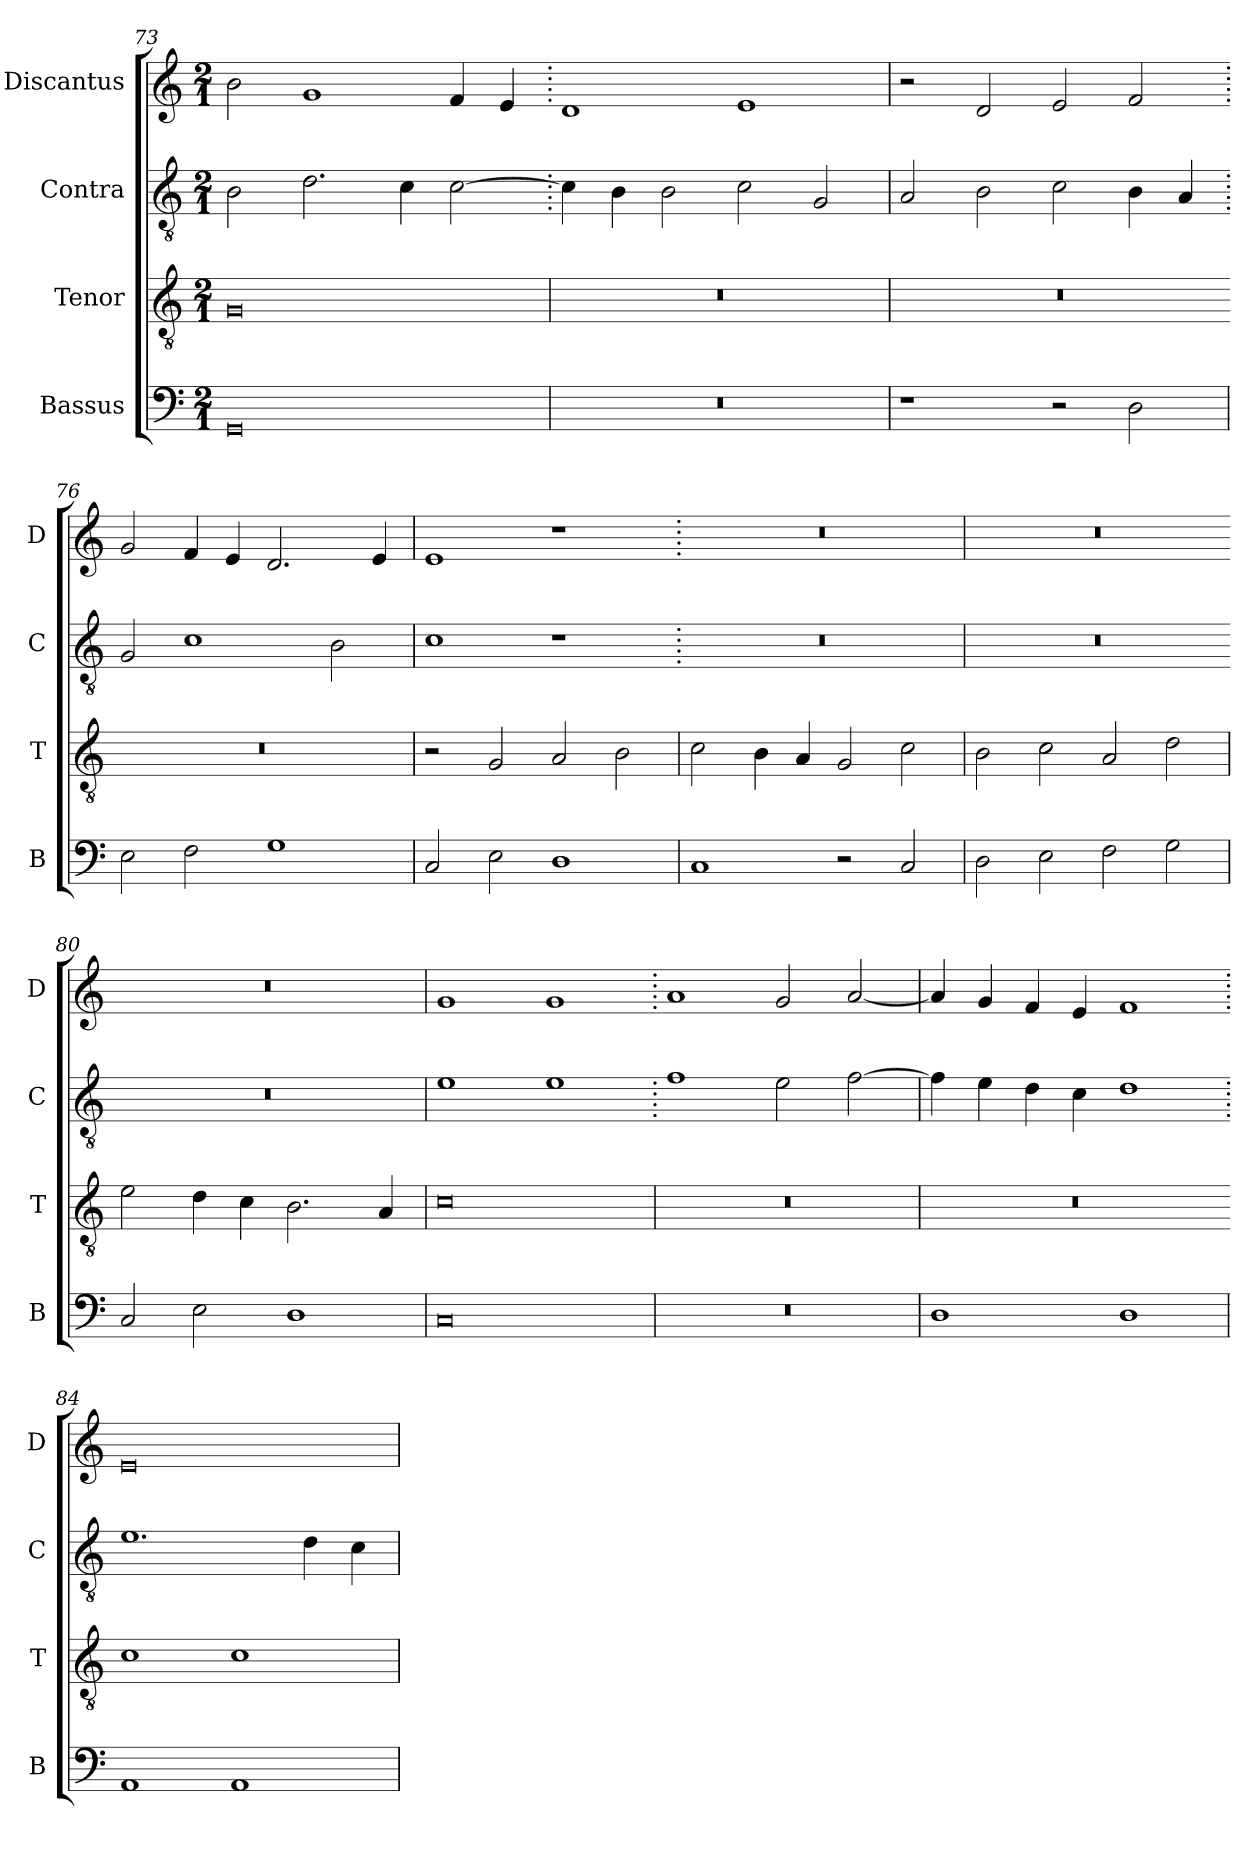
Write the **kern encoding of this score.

**kern	**kern	**kern	**kern
*part4	*part3	*part2	*part1
*staff4	*staff3	*staff2	*staff1
*I"Bassus	*I"Tenor	*I"Contra	*I"Discantus
*I'B	*I'T	*I'C	*I'D
*clefF4	*clefGv2	*clefGv2	*clefG2
*k[]	*k[]	*k[]	*k[]
*M2/1	*M2/1	*M2/1	*M2/1
=73	=73	=73	=73
0GG	0G	2B\	2b\
.	.	2.d\	1g
.	.	4c\	.
.	.	[2c\	4f/
.	.	.	4e/
=74	=74	=74.	=74.
0r	0r	4c\]	1d
.	.	4B\	.
.	.	2B\	.
.	.	2c\	1e
.	.	2G/	.
=75	=75	=75	=75
1r	0r	2A/	2r
.	.	2B\	2d/
2r	.	2c\	2e/
2D\	.	4B\	2f/
.	.	4A/	.
=76	=76	=76.	=76.
2E\	0r	2G/	2g/
2F\	.	1c	4f/
.	.	.	4e/
1G	.	.	2.d/
.	.	2B\	.
.	.	.	4e/
=77	=77	=77	=77
2C/	2r	1c	1e
2E\	2G/	.	.
1D	2A/	1r	1r
.	2B\	.	.
=78	=78	=78.	=78.
1C	2c\	0r	0r
.	4B\	.	.
.	4A/	.	.
2r	2G/	.	.
2C/	2c\	.	.
=79	=79	=79	=79
2D\	2B\	0r	0r
2E\	2c\	.	.
2F\	2A/	.	.
2G\	2d\	.	.
=80	=80	=80.	=80.
2C/	2e\	0r	0r
2E\	4d\	.	.
.	4c\	.	.
1D	2.B\	.	.
.	4A/	.	.
=81	=81	=81	=81
0C	0c	1e	1g
.	.	1e	1g
=82	=82	=82.	=82.
0r	0r	1f	1a
.	.	2e\	2g/
.	.	[2f\	[2a/
=83	=83	=83	=83
1D	0r	4f\]	4a/]
.	.	4e\	4g/
.	.	4d\	4f/
.	.	4c\	4e/
1D	.	1d	1f
=84	=84	=84.	=84.
1AA	1c	1.e	0e
1AA	1c	.	.
.	.	4d\	.
.	.	4c\	.
=	=	=	=
*-	*-	*-	*-
